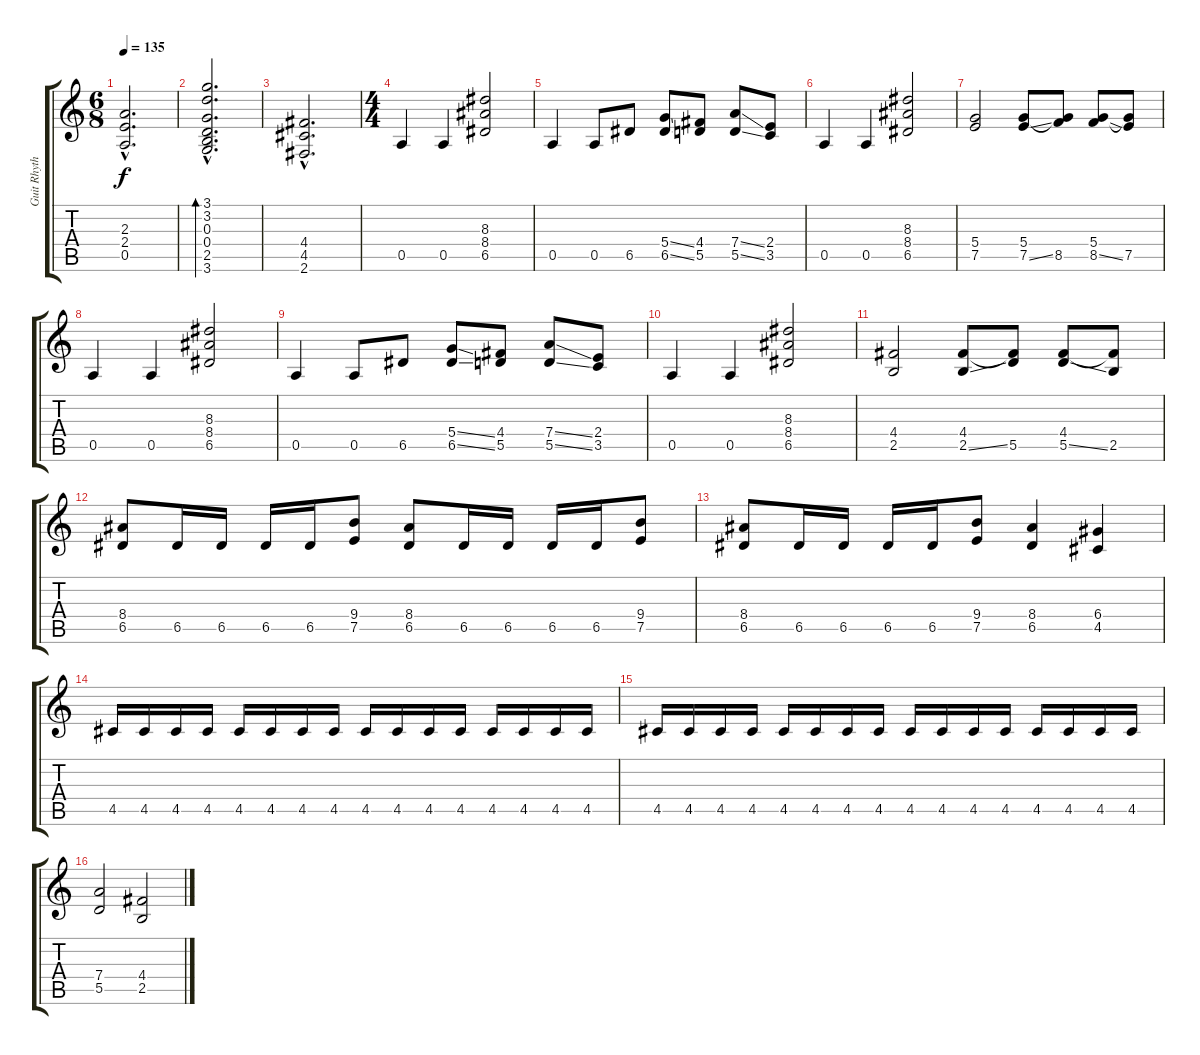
\track ("Guit Rhythm" "Guit Rhyth") {instrument distortionguitar}
\staff {score tabs}
\tuning (E4 B3 G3 D3 A2 E2) {hide}
\ts (6 8)
\tempo 135
\clef g2
\ks c
(2.3{hac} 2.4{hac} 0.5{hac}).2{d dy f} |
(3.1{hac} 3.2{hac} 0.3{hac} 0.4{hac} 2.5{hac} 3.6{hac}).2{d bd 240} |
(4.4{hac} 4.5{hac} 2.6{hac}).2{d} |
\ts (4 4)
0.5.4 0.5.4 (8.3 8.4 6.5).2 |
0.5.4 0.5.8 6.5.8 (5.4{ss} 6.5{ss}).8 (4.4 5.5).8 (7.4{ss} 5.5{ss}).8 (2.4 3.5).8 |
0.5.4 0.5.4 (8.3 8.4 6.5).2 |
(5.4 7.5).2 (5.4 7.5{ss}).8 (5.4{t} 8.5).8 (5.4 8.5{ss}).8 (5.4{t} 7.5).8 |
0.5.4 0.5.4 (8.3 8.4 6.5).2 |
0.5.4 0.5.8 6.5.8 (5.4{ss} 6.5{ss}).8 (4.4 5.5).8 (7.4{ss} 5.5{ss}).8 (2.4 3.5).8 |
0.5.4 0.5.4 (8.3 8.4 6.5).2 |
(4.4 2.5).2 (4.4 2.5{ss}).8 (4.4{t} 5.5).8 (4.4 5.5{ss}).8 (4.4{t} 2.5).8 |
(8.4 6.5).8 6.5.16 6.5.16 6.5.16 6.5.16 (9.4 7.5).8 (8.4 6.5).8 6.5.16 6.5.16 6.5.16 6.5.16 (9.4 7.5).8 |
(8.4 6.5).8 6.5.16 6.5.16 6.5.16 6.5.16 (9.4 7.5).8 (8.4 6.5).4 (6.4 4.5).4 |
4.5.16 4.5.16 4.5.16 4.5.16 4.5.16 4.5.16 4.5.16 4.5.16 4.5.16 4.5.16 4.5.16 4.5.16 4.5.16 4.5.16 4.5.16 4.5.16 |
4.5.16 4.5.16 4.5.16 4.5.16 4.5.16 4.5.16 4.5.16 4.5.16 4.5.16 4.5.16 4.5.16 4.5.16 4.5.16 4.5.16 4.5.16 4.5.16 |
(7.4 5.5).2 (4.4 2.5).2
